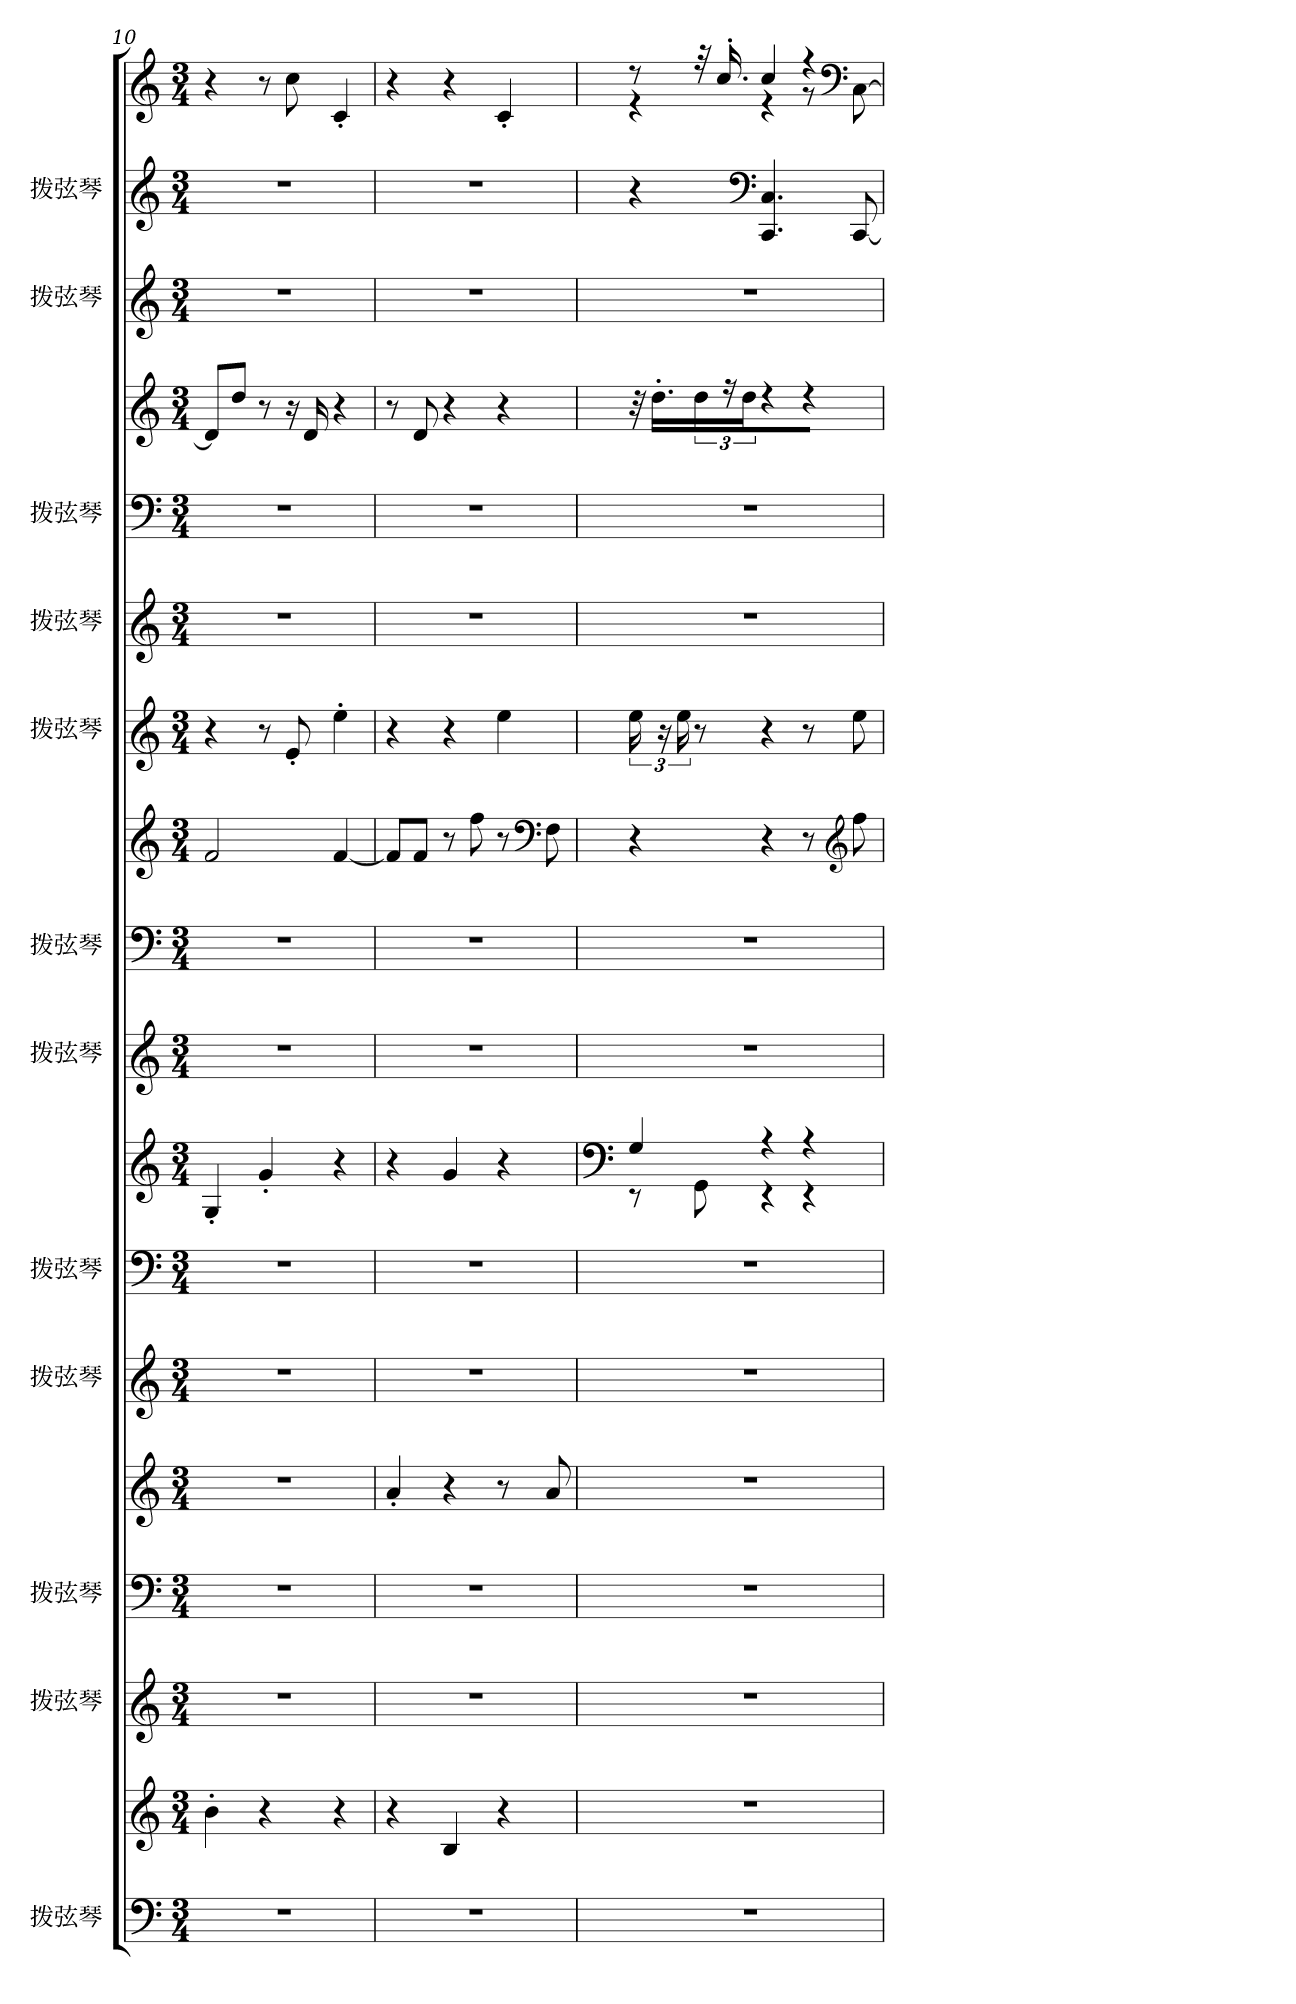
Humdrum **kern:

**kern	**kern	**kern	**kern	**kern	**kern	**kern	**kern	**kern	**kern	**kern	**kern	**kern	**kern	**kern	**kern	**kern	**kern
*part12	*part12	*part11	*part10	*part10	*part9	*part8	*part8	*part7	*part6	*part6	*part5	*part4	*part3	*part3	*part2	*part1	*part1
*staff18	*staff17	*staff16	*staff15	*staff14	*staff13	*staff12	*staff11	*staff10	*staff9	*staff8	*staff7	*staff6	*staff5	*staff4	*staff3	*staff2	*staff1
*I"拨弦琴	*	*I"拨弦琴	*I"拨弦琴	*	*I"拨弦琴	*I"拨弦琴	*	*I"拨弦琴	*I"拨弦琴	*	*I"拨弦琴	*I"拨弦琴	*I"拨弦琴	*	*I"拨弦琴	*I"拨弦琴	*
*clefF4	*clefG2	*clefG2	*clefF4	*clefG2	*clefG2	*clefF4	*clefG2	*clefG2	*clefF4	*clefG2	*clefG2	*clefG2	*clefF4	*clefG2	*clefG2	*clefG2	*clefG2
*k[]	*k[]	*k[]	*k[]	*k[]	*k[]	*k[]	*k[]	*k[]	*k[]	*k[]	*k[]	*k[]	*k[]	*k[]	*k[]	*k[]	*k[]
*M3/4	*M3/4	*M3/4	*M3/4	*M3/4	*M3/4	*M3/4	*M3/4	*M3/4	*M3/4	*M3/4	*M3/4	*M3/4	*M3/4	*M3/4	*M3/4	*M3/4	*M3/4
=10	=10	=10	=10	=10	=10	=10	=10	=10	=10	=10	=10	=10	=10	=10	=10	=10	=10
2.r	4b'\	2.r	2.r	2.r	2.r	2.r	4G'/	2.r	2.r	2f/	4r	2.r	2.r	8d/L]	2.r	2.r	4r
.	.	.	.	.	.	.	.	.	.	.	.	.	.	8dd/J	.	.	.
.	4r	.	.	.	.	.	4g'/	.	.	.	8r	.	.	8r	.	.	8r
.	.	.	.	.	.	.	.	.	.	.	8e'/	.	.	16r	.	.	8cc\
.	.	.	.	.	.	.	.	.	.	.	.	.	.	16d/	.	.	.
.	4r	.	.	.	.	.	4r	.	.	[4f/	4ee'\	.	.	4r	.	.	4c'/
=11	=11	=11	=11	=11	=11	=11	=11	=11	=11	=11	=11	=11	=11	=11	=11	=11	=11
2.r	4r	2.r	2.r	4a'/	2.r	2.r	4r	2.r	2.r	8f/L]	4r	2.r	2.r	8r	2.r	2.r	4r
.	.	.	.	.	.	.	.	.	.	8f/J	.	.	.	8d/	.	.	.
.	4B/	.	.	4r	.	.	4g/	.	.	8r	4r	.	.	4r	.	.	4r
.	.	.	.	.	.	.	.	.	.	8ff\	.	.	.	.	.	.	.
.	4r	.	.	8r	.	.	4r	.	.	8r	4ee\	.	.	4r	.	.	4c'/
*	*	*	*	*	*	*	*	*	*	*clefF4	*	*	*	*	*	*	*
.	.	.	.	8a/	.	.	.	.	.	8F\	.	.	.	.	.	.	.
!!LO:PB:g=z
=12	=12	=12	=12	=12	=12	=12	=12	=12	=12	=12	=12	=12	=12	=12	=12	=12	=12
*	*	*	*	*	*	*	*clefF4	*	*	*	*	*	*	*	*	*	*
*	*	*	*	*	*	*	*^	*	*	*	*	*	*	*	*	*	*^
2.r	2.r	2.r	2.r	2.r	2.r	2.r	4G/	8r	2.r	2.r	4r	24ee\	2.r	2.r	32r	2.r	4r	8r	4r
.	.	.	.	.	.	.	.	.	.	.	.	.	.	.	16.dd'\LL	.	.	.	.
.	.	.	.	.	.	.	.	.	.	.	.	24r	.	.	.	.	.	.	.
.	.	.	.	.	.	.	.	.	.	.	.	24ee\	.	.	.	.	.	.	.
.	.	.	.	.	.	.	.	8GG\	.	.	.	8r	.	.	24dd\JJ	.	.	32r	.
.	.	.	.	.	.	.	.	.	.	.	.	.	.	.	.	.	.	16.cc'/	.
.	.	.	.	.	.	.	.	.	.	.	.	.	.	.	24r	.	.	.	.
.	.	.	.	.	.	.	.	.	.	.	.	.	.	.	24dd\	.	.	.	.
*	*	*	*	*	*	*	*	*	*	*	*	*	*	*	*	*	*clefF4	*	*
.	.	.	.	.	.	.	4r	4r	.	.	4r	4r	.	.	4r	.	4.CC/ 4.C/	4cc/	4r
.	.	.	.	.	.	.	4r	4r	.	.	8r	8r	.	.	4r	.	.	4r	8r
*	*	*	*	*	*	*	*	*	*	*	*clefG2	*	*	*	*	*	*	*clefF4	*
.	.	.	.	.	.	.	.	.	.	.	8ff\	8ee\	.	.	.	.	[8CC/	.	[8C\
*	*	*	*	*	*	*	*v	*v	*	*	*	*	*	*	*	*	*	*v	*v
=	=	=	=	=	=	=	=	=	=	=	=	=	=	=	=	=	=
*-	*-	*-	*-	*-	*-	*-	*-	*-	*-	*-	*-	*-	*-	*-	*-	*-	*-
